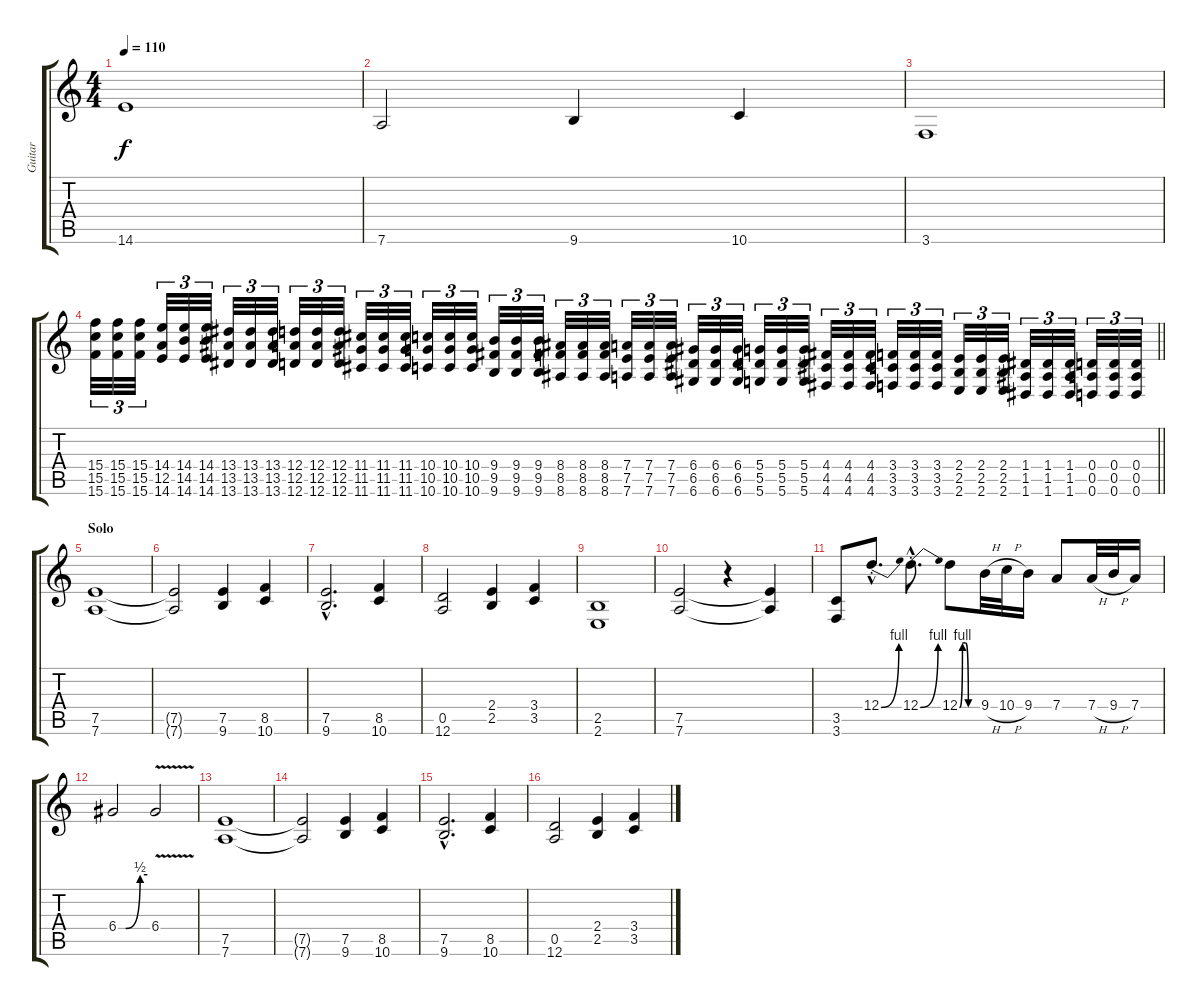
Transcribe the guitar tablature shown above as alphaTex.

\track ("Guitar" "Guitar") {instrument distortionguitar}
\staff {score tabs}
\tuning (E4 B3 G3 D3 A2 D2) {hide}
\ts (4 4)
\tempo 110
\clef g2
\ks c
14.6.1{dy f} |
7.6.2 9.6.4 10.6.4 |
3.6.1 |
\barLineRight lightlight
(15.4 15.5 15.6).32{tu (3 2) volume 16 instrument guitarfretnoise} (15.4 15.5 15.6).32{tu (3 2)} (15.4 15.5 15.6).32{tu (3 2)} (14.4 12.5 14.6).32{tu (3 2)} (14.4 14.5 14.6).32{tu (3 2)} (14.4 14.5 14.6).32{tu (3 2)} (13.4 13.5 13.6).32{tu (3 2)} (13.4 13.5 13.6).32{tu (3 2)} (13.4 13.5 13.6).32{tu (3 2)} (12.4 12.5 12.6).32{tu (3 2)} (12.4 12.5 12.6).32{tu (3 2)} (12.4 12.5 12.6).32{tu (3 2)} (11.4 11.5 11.6).32{tu (3 2)} (11.4 11.5 11.6).32{tu (3 2)} (11.4 11.5 11.6).32{tu (3 2)} (10.4 10.5 10.6).32{tu (3 2)} (10.4 10.5 10.6).32{tu (3 2)} (10.4 10.5 10.6).32{tu (3 2)} (9.4 9.5 9.6).32{tu (3 2)} (9.4 9.5 9.6).32{tu (3 2)} (9.4 9.5 9.6).32{tu (3 2)} (8.4 8.5 8.6).32{tu (3 2)} (8.4 8.5 8.6).32{tu (3 2)} (8.4 8.5 8.6).32{tu (3 2)} (7.4 7.5 7.6).32{tu (3 2)} (7.4 7.5 7.6).32{tu (3 2)} (7.4 7.5 7.6).32{tu (3 2)} (6.4 6.5 6.6).32{tu (3 2)} (6.4 6.5 6.6).32{tu (3 2)} (6.4 6.5 6.6).32{tu (3 2)} (5.4 5.5 5.6).32{tu (3 2)} (5.4 5.5 5.6).32{tu (3 2)} (5.4 5.5 5.6).32{tu (3 2)} (4.4 4.5 4.6).32{tu (3 2)} (4.4 4.5 4.6).32{tu (3 2)} (4.4 4.5 4.6).32{tu (3 2)} (3.4 3.5 3.6).32{tu (3 2)} (3.4 3.5 3.6).32{tu (3 2)} (3.4 3.5 3.6).32{tu (3 2)} (2.4 2.5 2.6).32{tu (3 2)} (2.4 2.5 2.6).32{tu (3 2)} (2.4 2.5 2.6).32{tu (3 2)} (1.4 1.5 1.6).32{tu (3 2)} (1.4 1.5 1.6).32{tu (3 2)} (1.4 1.5 1.6).32{tu (3 2)} (0.4 0.5 0.6).32{tu (3 2)} (0.4 0.5 0.6).32{tu (3 2)} (0.4 0.5 0.6).32{tu (3 2)} |
\section ("" "Solo")
(7.5 7.6).1{instrument distortionguitar} |
(7.5{t} 7.6{t}).2 (7.5 9.6).4 (8.5 10.6).4 |
(7.5{hac} 9.6{hac}).2{d} (8.5 10.6).4 |
(0.5 12.6).2 (2.4 2.5).4 (3.4 3.5).4 |
(2.5 2.6).1 |
(7.5 7.6).2 r.4 (7.5{t} 7.6{t}).4 |
(3.5 3.6).8 12.4{be (bend 0 0 60 4) hac st}.8{d} 12.4{be (bend 0 0 60 4) hac st}.8{d} 12.4{be (custom 0 0 10 4 20 4 30 0 60 0)}.8 9.4{h}.32 10.4{h}.32 9.4.16 7.4.8 7.4{h}.32 9.4{h}.32 7.4.16 |
6.4{be (custom 0 0 15 0 45 2 60 2)}.2 6.4{v}.2 |
(7.5 7.6).1 |
(7.5{t} 7.6{t}).2 (7.5 9.6).4 (8.5 10.6).4 |
(7.5{hac} 9.6{hac}).2{d} (8.5 10.6).4 |
(0.5 12.6).2 (2.4 2.5).4 (3.4 3.5).4
